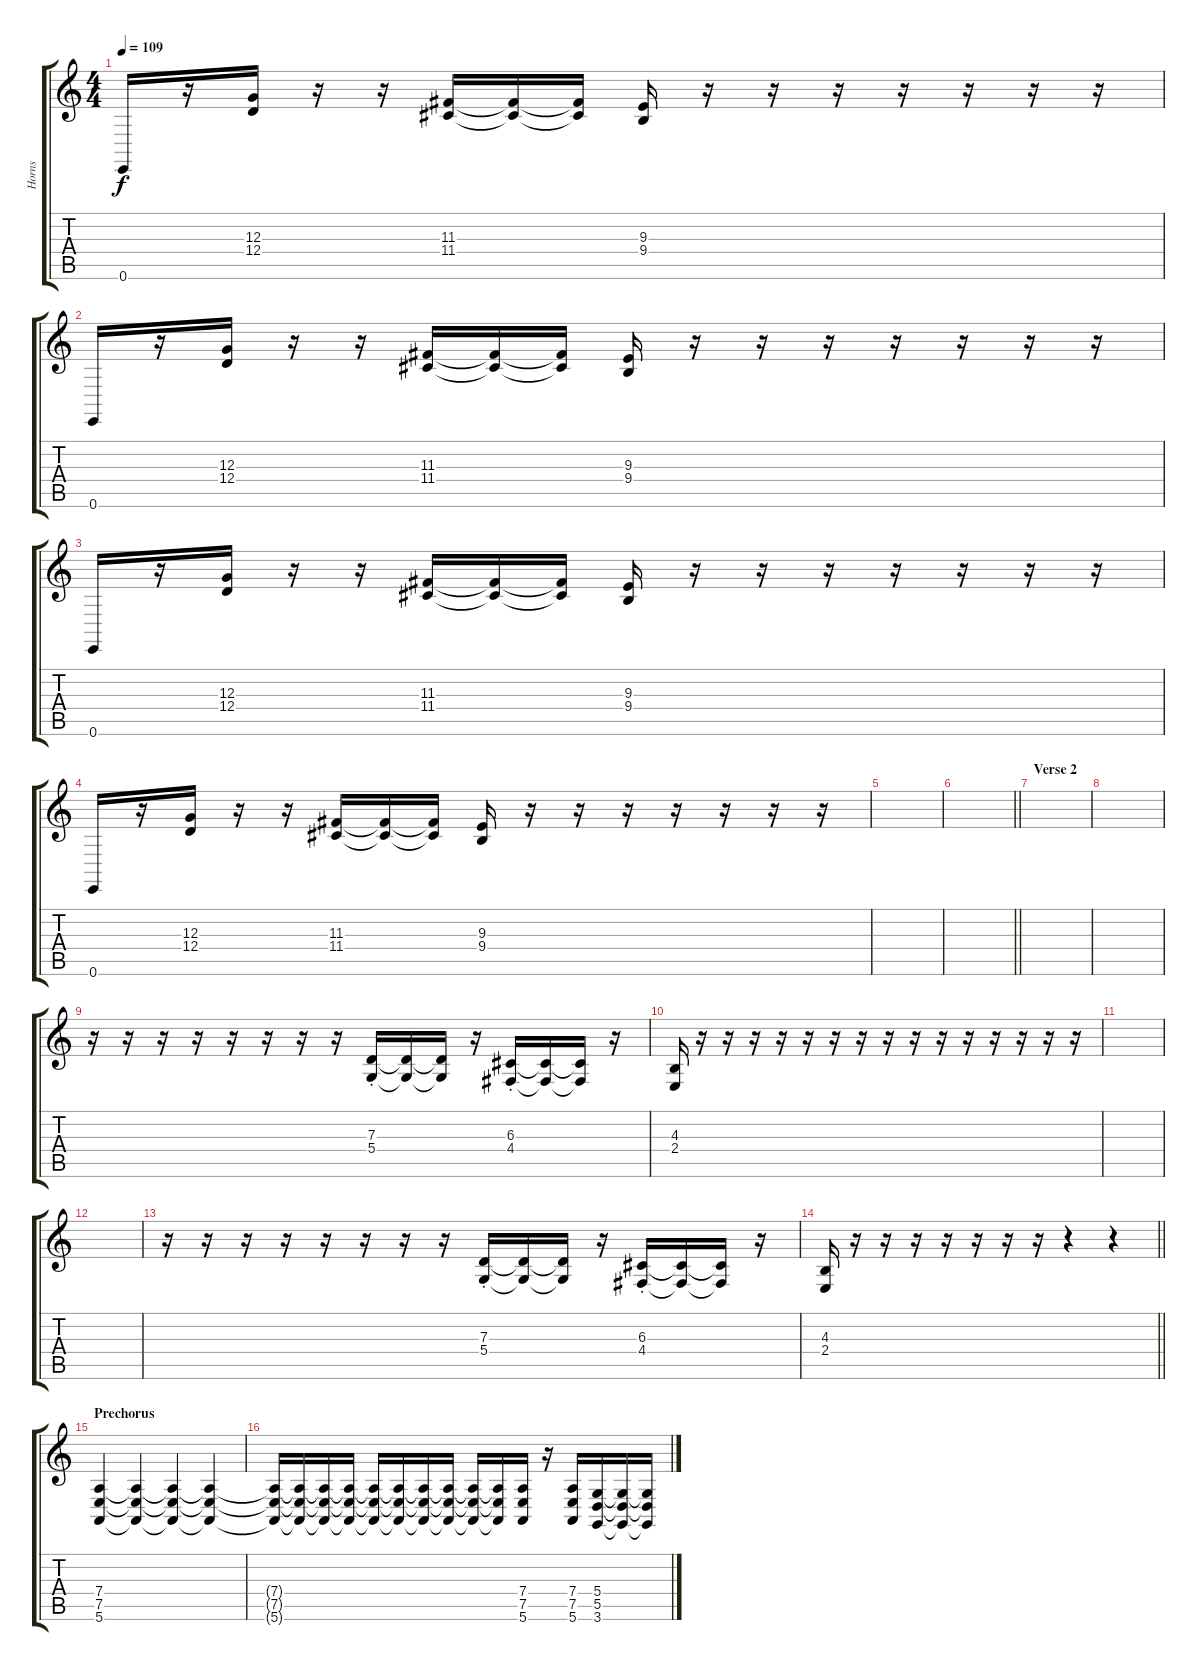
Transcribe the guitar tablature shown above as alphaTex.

\track ("Horns" "Horns") {instrument brasssection}
\staff {score tabs}
\tuning (E4 B3 G3 D3 A2 E2) {hide}
\ts (4 4)
\tempo 109
\clef g2
\ks c
0.6.16{dy f} r.16 (12.3 12.4).16 r.16 r.16 (11.3 11.4).16 (11.3{t} 11.4{t}).16 (11.3{t} 11.4{t}).16 (9.3 9.4).16 r.16 r.16 r.16 r.16 r.16 r.16 r.16 |
0.6.16 r.16 (12.3 12.4).16 r.16 r.16 (11.3 11.4).16 (11.3{t} 11.4{t}).16 (11.3{t} 11.4{t}).16 (9.3 9.4).16 r.16 r.16 r.16 r.16 r.16 r.16 r.16 |
0.6.16 r.16 (12.3 12.4).16 r.16 r.16 (11.3 11.4).16 (11.3{t} 11.4{t}).16 (11.3{t} 11.4{t}).16 (9.3 9.4).16 r.16 r.16 r.16 r.16 r.16 r.16 r.16 |
0.6.16 r.16 (12.3 12.4).16 r.16 r.16 (11.3 11.4).16 (11.3{t} 11.4{t}).16 (11.3{t} 11.4{t}).16 (9.3 9.4).16 r.16 r.16 r.16 r.16 r.16 r.16 r.16 |
|
\barLineRight lightlight
|
\section ("" "Verse 2")
|
|
r.16 r.16 r.16 r.16 r.16 r.16 r.16 r.16 (7.3 5.4{st}).16 (7.3{t} 5.4{t}).16 (7.3{t} 5.4{t}).16 r.16 (6.3 4.4{st}).16 (6.3{t} 4.4{t}).16 (6.3{t} 4.4{t}).16 r.16 |
(4.3 2.4).16 r.16 r.16 r.16 r.16 r.16 r.16 r.16 r.16 r.16 r.16 r.16 r.16 r.16 r.16 r.16 |
|
|
r.16 r.16 r.16 r.16 r.16 r.16 r.16 r.16 (7.3 5.4{st}).16 (7.3{t} 5.4{t}).16 (7.3{t} 5.4{t}).16 r.16 (6.3 4.4{st}).16 (6.3{t} 4.4{t}).16 (6.3{t} 4.4{t}).16 r.16 |
\barLineRight lightlight
(4.3 2.4).16 r.16 r.16 r.16 r.16 r.16 r.16 r.16 r.4 r.4 |
\section ("" "Prechorus")
(7.4 7.5 5.6).4 (7.4{t} 7.5{t} 5.6{t}).4 (7.4{t} 7.5{t} 5.6{t}).4 (7.4{t} 7.5{t} 5.6{t}).4 |
(7.4{t} 7.5{t} 5.6{t}).16 (7.4{t} 7.5{t} 5.6{t}).16 (7.4{t} 7.5{t} 5.6{t}).16 (7.4{t} 7.5{t} 5.6{t}).16 (7.4{t} 7.5{t} 5.6{t}).16 (7.4{t} 7.5{t} 5.6{t}).16 (7.4{t} 7.5{t} 5.6{t}).16 (7.4{t} 7.5{t} 5.6{t}).16 (7.4{t} 7.5{t} 5.6{t}).16 (7.4{t} 7.5{t} 5.6{t}).16 (7.4 7.5 5.6).16 r.16 (7.4 7.5 5.6).16 (5.4 5.5 3.6).16 (5.4{t} 5.5{t} 3.6{t}).16 (5.4{t} 5.5{t} 3.6{t}).16
